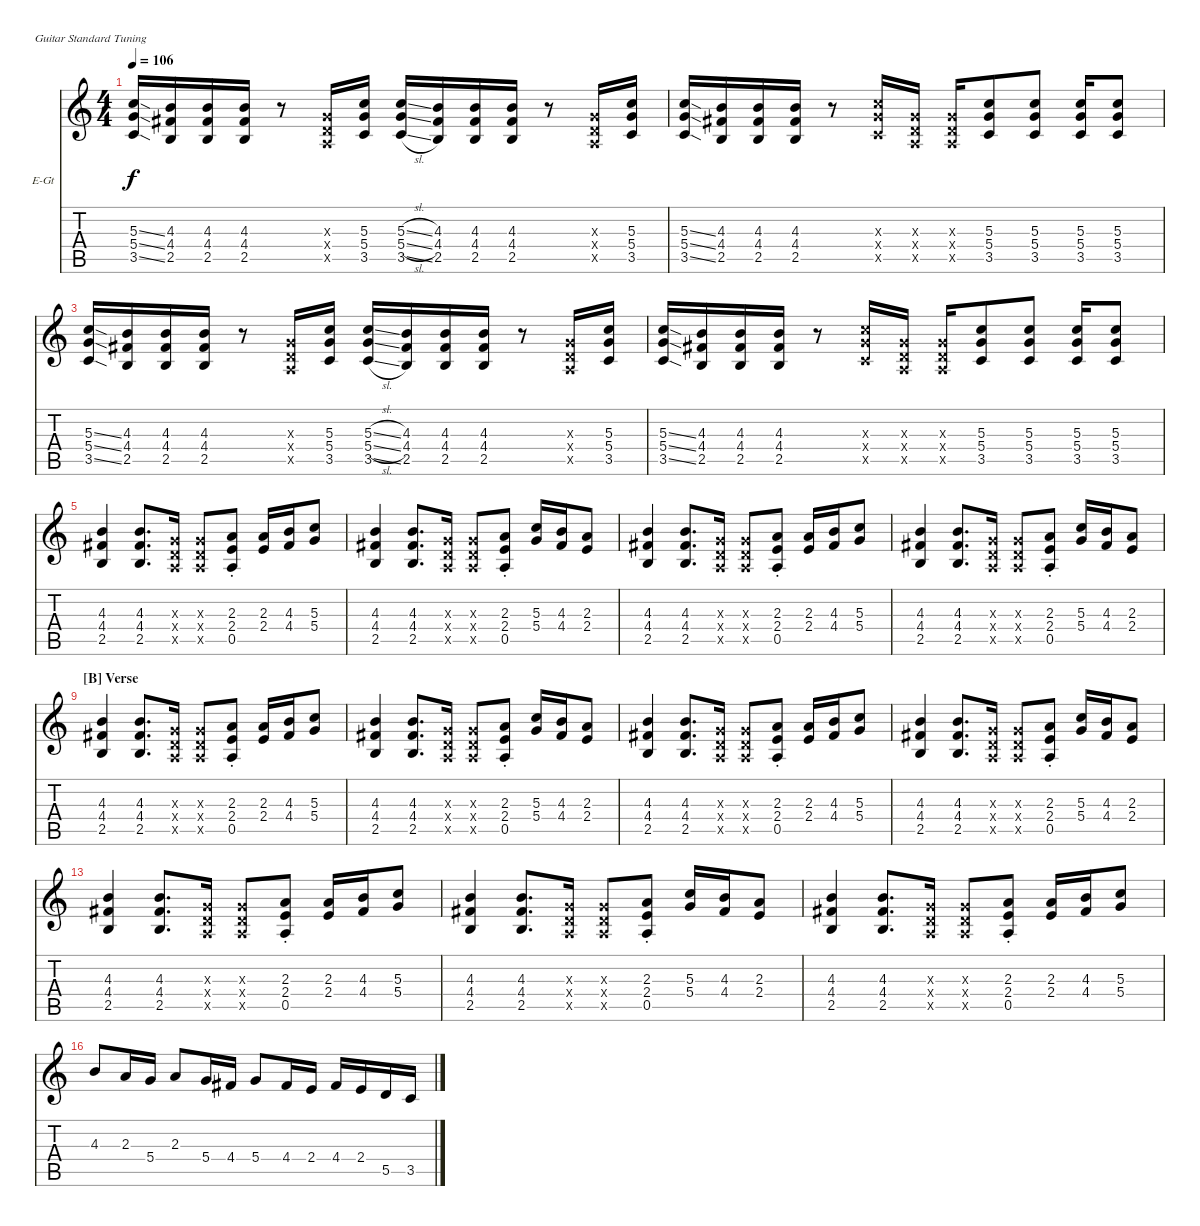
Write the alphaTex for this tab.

\bracketExtendMode nobrackets
\firstSystemTrackNameOrientation horizontal
\otherSystemsTrackNameOrientation horizontal
\defaultBarNumberDisplay FirstOfSystem
\track ("Rudolf Schenker" "E-Gt") {instrument distortionguitar}
\staff {score tabs}
\tuning (E4 B3 G3 D3 A2 E2)
\ts (4 4)
\tempo 106
\clef g2
\scale
0.501843
\ks c
(5.3{ss} 5.4{ss} 3.5{ss}).16{dy f} (4.3 4.4 2.5).16 (4.3 4.4 2.5).16 (4.3 4.4 2.5).16 r.8 (0.5{x} 0.4{x} 0.3{x}).16 (5.3 5.4 3.5).16 (5.3{sl} 5.4{sl} 3.5{sl}).16 (4.3 4.4 2.5).16 (4.3 4.4 2.5).16 (2.5 4.4 4.3).16 r.8 (0.3{x} 0.4{x} 0.5{x}).16 (3.5 5.4 5.3).16 |
\scale
0.497794 (5.3{ss} 5.4{ss} 3.5{ss}).16 (4.3 4.4 2.5).16 (4.3 4.4 2.5).16 (4.3 4.4 2.5).16 r.8 (5.3{x} 5.4{x} 3.5{x}).16 (0.5{x} 0.4{x} 0.3{x}).16 (0.3{x} 0.4{x} 0.5{x}).16 (5.3 5.4 3.5).8 (5.3 5.4 3.5).8 (5.3 5.4 3.5).16 (3.5 5.4 5.3).8 |
\scale
0.491216 (5.3{ss} 5.4{ss} 3.5{ss}).16 (4.3 4.4 2.5).16 (4.3 4.4 2.5).16 (4.3 4.4 2.5).16 r.8 (0.5{x} 0.4{x} 0.3{x}).16 (5.3 5.4 3.5).16 (5.3{sl} 5.4{sl} 3.5{sl}).16 (4.3 4.4 2.5).16 (4.3 4.4 2.5).16 (2.5 4.4 4.3).16 r.8 (0.3{x} 0.4{x} 0.5{x}).16 (3.5 5.4 5.3).16 |
\scale
0.508521 (5.3{ss} 5.4{ss} 3.5{ss}).16 (4.3 4.4 2.5).16 (4.3 4.4 2.5).16 (4.3 4.4 2.5).16 r.8 (5.3{x} 5.4{x} 3.5{x}).16 (0.5{x} 0.4{x} 0.3{x}).16 (0.3{x} 0.4{x} 0.5{x}).16 (5.3 5.4 3.5).8 (5.3 5.4 3.5).8 (5.3 5.4 3.5).16 (3.5 5.4 5.3).8 |
\scale
0.503857 (4.4 2.5 4.3).4 (2.5 4.4 4.3).8{d} (0.5{x} 0.4{x} 0.3{x}).16 (0.5{x} 0.4{x} 0.3{x}).8 (2.3{st} 2.4{st} 0.5{st}).8 (2.3 2.4).16 (4.3 4.4).16 (5.3 5.4).8 |
\scale
0.495716 (4.3 4.4 2.5).4 (4.3 4.4 2.5).8{d} (0.5{x} 0.4{x} 0.3{x}).16 (0.3{x} 0.4{x} 0.5{x}).8 (2.3{st} 2.4{st} 0.5{st}).8 (5.3 5.4).16 (4.3 4.4).16 (2.3 2.4).8 |
\scale
0.503669 (4.4 2.5 4.3).4 (2.5 4.4 4.3).8{d} (0.5{x} 0.4{x} 0.3{x}).16 (0.5{x} 0.4{x} 0.3{x}).8 (2.3{st} 2.4{st} 0.5{st}).8 (2.3 2.4).16 (4.3 4.4).16 (5.3 5.4).8 |
\scale
0.496118 (4.3 4.4 2.5).4 (4.3 4.4 2.5).8{d} (0.5{x} 0.4{x} 0.3{x}).16 (0.3{x} 0.4{x} 0.5{x}).8 (2.3{st} 2.4{st} 0.5{st}).8 (5.3 5.4).16 (4.3 4.4).16 (2.3 2.4).8 |
\section ("B" "Verse")
\scale
0.518342 (4.4 2.5 4.3).4 (2.5 4.4 4.3).8{d} (0.5{x} 0.4{x} 0.3{x}).16 (0.5{x} 0.4{x} 0.3{x}).8 (2.3{st} 2.4{st} 0.5{st}).8 (2.3 2.4).16 (4.3 4.4).16 (5.3 5.4).8 |
\scale
0.478842 (4.3 4.4 2.5).4 (4.3 4.4 2.5).8{d} (0.5{x} 0.4{x} 0.3{x}).16 (0.3{x} 0.4{x} 0.5{x}).8 (2.3{st} 2.4{st} 0.5{st}).8 (5.3 5.4).16 (4.3 4.4).16 (2.3 2.4).8 |
\scale
0.493367 (4.4 2.5 4.3).4 (2.5 4.4 4.3).8{d} (0.5{x} 0.4{x} 0.3{x}).16 (0.5{x} 0.4{x} 0.3{x}).8 (2.3{st} 2.4{st} 0.5{st}).8 (2.3 2.4).16 (4.3 4.4).16 (5.3 5.4).8 |
\scale
0.50655 (4.3 4.4 2.5).4 (4.3 4.4 2.5).8{d} (0.5{x} 0.4{x} 0.3{x}).16 (0.3{x} 0.4{x} 0.5{x}).8 (2.3{st} 2.4{st} 0.5{st}).8 (5.3 5.4).16 (4.3 4.4).16 (2.3 2.4).8 |
\scale
0.478077 (4.4 2.5 4.3).4 (2.5 4.4 4.3).8{d} (0.5{x} 0.4{x} 0.3{x}).16 (0.5{x} 0.4{x} 0.3{x}).8 (2.3{st} 2.4{st} 0.5{st}).8 (2.3 2.4).16 (4.3 4.4).16 (5.3 5.4).8 |
\scale
0.521765 (4.3 4.4 2.5).4 (4.3 4.4 2.5).8{d} (0.5{x} 0.4{x} 0.3{x}).16 (0.3{x} 0.4{x} 0.5{x}).8 (2.3{st} 2.4{st} 0.5{st}).8 (5.3 5.4).16 (4.3 4.4).16 (2.3 2.4).8 |
\scale
0.48433 (4.4 2.5 4.3).4 (2.5 4.4 4.3).8{d} (0.5{x} 0.4{x} 0.3{x}).16 (0.5{x} 0.4{x} 0.3{x}).8 (2.3{st} 2.4{st} 0.5{st}).8 (2.3 2.4).16 (4.3 4.4).16 (5.3 5.4).8 |
\scale
0.515855 4.3.8 2.3.16 5.4.16 2.3.8 5.4.16 4.4.16 5.4.8 4.4.16 2.4.16 4.4.16 2.4.16 5.5.16 3.5.16
